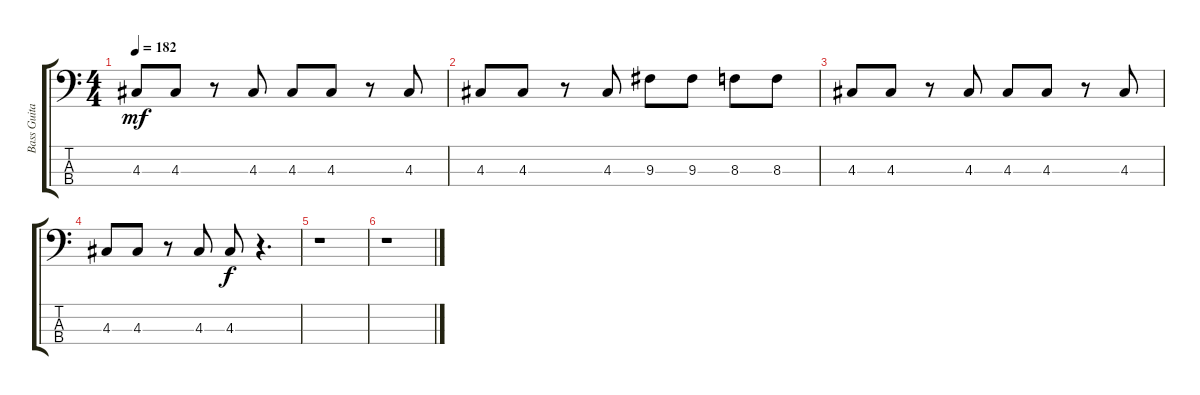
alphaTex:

\track ("Bass Guitar" "Bass Guita") {instrument electricbassfinger}
\staff {score tabs}
\tuning (G2 D2 A1 E1) {hide}
\ts (4 4)
\tempo 182
\clef f4
\ks c
4.3.8{dy mf} 4.3.8 r.8 4.3.8 4.3.8 4.3.8 r.8 4.3.8 |
4.3.8 4.3.8 r.8 4.3.8 9.3.8 9.3.8 8.3.8 8.3.8 |
4.3.8 4.3.8 r.8 4.3.8 4.3.8 4.3.8 r.8 4.3.8 |
4.3.8 4.3.8 r.8 4.3.8 4.3.8{dy f} r.4{d} |
r.1 |
r.1
